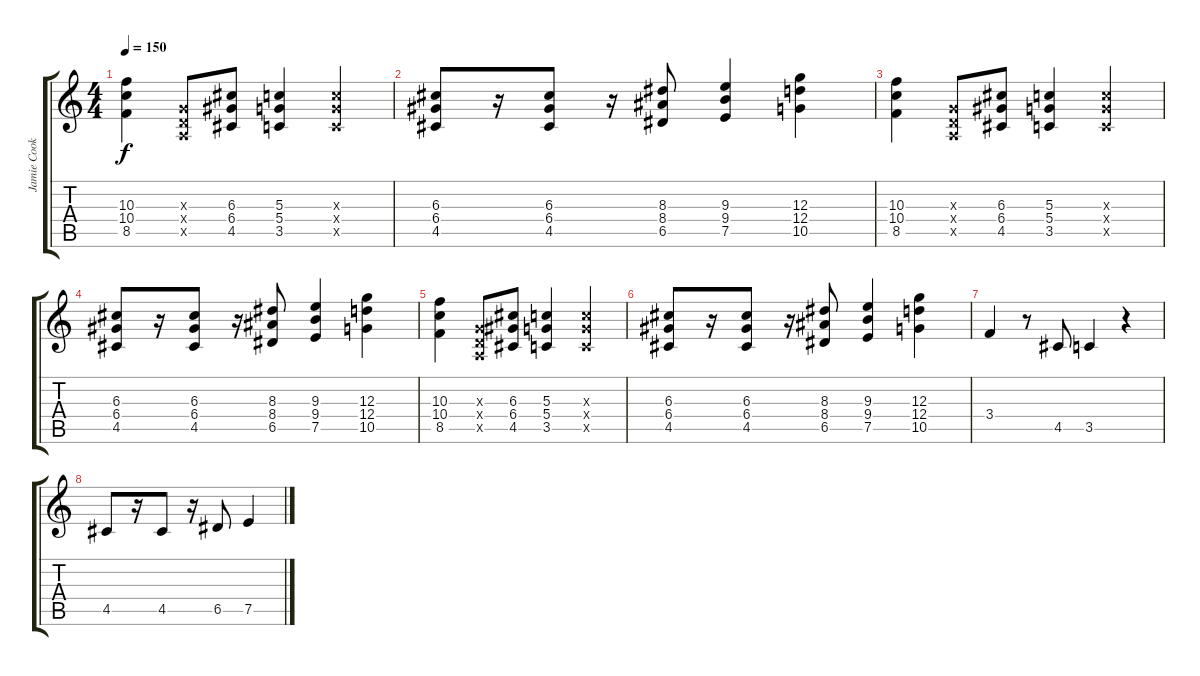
\track ("Jamie Cook" "Jamie Cook") {instrument overdrivenguitar}
\staff {score tabs}
\tuning (E4 B3 G3 D3 A2 E2) {hide}
\ts (4 4)
\tempo 150
\clef g2
\ks c
(10.3 10.4 8.5).4{dy f} (0.3{x} 0.4{x} 0.5{x}).8 (6.3 6.4 4.5).8 (5.3 5.4 3.5).4 (5.3{x} 5.4{x} 3.5{x}).4 |
(6.3 6.4 4.5).8 r.16 (6.3 6.4 4.5).8 r.16 (8.3 8.4 6.5).8 (9.3 9.4 7.5).4 (12.3 12.4 10.5).4 |
(10.3 10.4 8.5).4 (0.3{x} 0.4{x} 0.5{x}).8 (6.3 6.4 4.5).8 (5.3 5.4 3.5).4 (5.3{x} 5.4{x} 3.5{x}).4 |
(6.3 6.4 4.5).8 r.16 (6.3 6.4 4.5).8 r.16 (8.3 8.4 6.5).8 (9.3 9.4 7.5).4 (12.3 12.4 10.5).4 |
(10.3 10.4 8.5).4 (0.3{x} 0.4{x} 0.5{x}).8 (6.3 6.4 4.5).8 (5.3 5.4 3.5).4 (5.3{x} 5.4{x} 3.5{x}).4 |
(6.3 6.4 4.5).8 r.16 (6.3 6.4 4.5).8 r.16 (8.3 8.4 6.5).8 (9.3 9.4 7.5).4 (12.3 12.4 10.5).4 |
3.4.4 r.8 4.5.8 3.5.4 r.4 |
4.5.8 r.16 4.5.8 r.16 6.5.8 7.5.4
